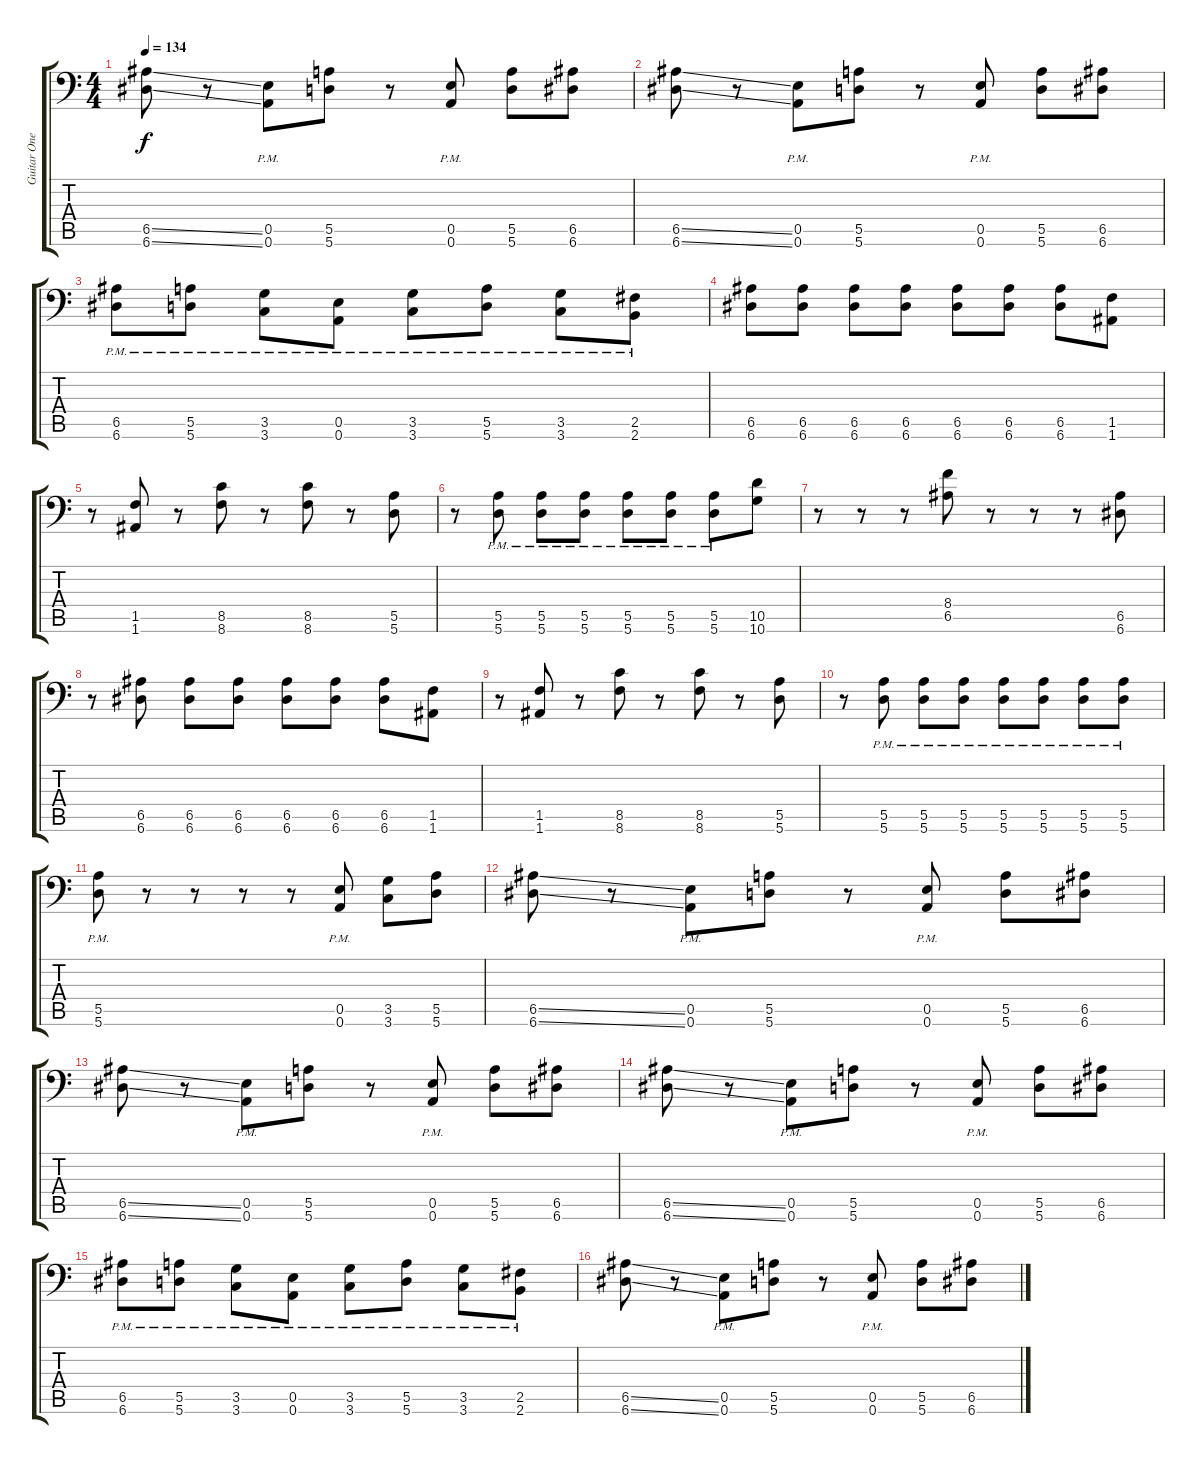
\track ("Guitar One" "Guitar One") {instrument distortionguitar}
\staff {score tabs}
\tuning (B3 Gb3 D3 A2 E2 A1) {hide}
\ts (4 4)
\tempo 134
\clef f4
\ks c
(6.5{ss} 6.6{ss}).8{dy f} r.8 (0.5{pm} 0.6{pm}).8 (5.5 5.6).8 r.8 (0.5{pm} 0.6{pm}).8 (5.5 5.6).8 (6.5 6.6).8 |
(6.5{ss} 6.6{ss}).8 r.8 (0.5{pm} 0.6{pm}).8 (5.5 5.6).8 r.8 (0.5{pm} 0.6{pm}).8 (5.5 5.6).8 (6.5 6.6).8 |
(6.5{pm} 6.6{pm}).8 (5.5{pm} 5.6{pm}).8 (3.5{pm} 3.6{pm}).8 (0.5{pm} 0.6{pm}).8 (3.5{pm} 3.6{pm}).8 (5.5{pm} 5.6{pm}).8 (3.5{pm} 3.6{pm}).8 (2.5{pm} 2.6{pm}).8 |
(6.5 6.6).8 (6.5 6.6).8 (6.5 6.6).8 (6.5 6.6).8 (6.5 6.6).8 (6.5 6.6).8 (6.5 6.6).8 (1.5 1.6).8 |
r.8 (1.5 1.6).8 r.8 (8.5 8.6).8 r.8 (8.5 8.6).8 r.8 (5.5 5.6).8 |
r.8 (5.5{pm} 5.6).8 (5.5{pm} 5.6{pm}).8 (5.5{pm} 5.6{pm}).8 (5.5{pm} 5.6{pm}).8 (5.5{pm} 5.6{pm}).8 (5.5{pm} 5.6{pm}).8 (10.5 10.6).8 |
r.8 r.8 r.8 (8.4 6.5).8 r.8 r.8 r.8 (6.5 6.6).8 |
r.8 (6.5 6.6).8 (6.5 6.6).8 (6.5 6.6).8 (6.5 6.6).8 (6.5 6.6).8 (6.5 6.6).8 (1.5 1.6).8 |
r.8 (1.5 1.6).8 r.8 (8.5 8.6).8 r.8 (8.5 8.6).8 r.8 (5.5 5.6).8 |
r.8 (5.5{pm} 5.6{pm}).8 (5.5{pm} 5.6{pm}).8 (5.5{pm} 5.6{pm}).8 (5.5{pm} 5.6{pm}).8 (5.5{pm} 5.6{pm}).8 (5.5{pm} 5.6{pm}).8 (5.5{pm} 5.6{pm}).8 |
(5.5{pm} 5.6{pm}).8 r.8 r.8 r.8 r.8 (0.5{pm} 0.6{pm}).8 (3.5 3.6).8 (5.5 5.6).8 |
(6.5{ss} 6.6{ss}).8 r.8 (0.5{pm} 0.6{pm}).8 (5.5 5.6).8 r.8 (0.5{pm} 0.6{pm}).8 (5.5 5.6).8 (6.5 6.6).8 |
(6.5{ss} 6.6{ss}).8 r.8 (0.5{pm} 0.6{pm}).8 (5.5 5.6).8 r.8 (0.5{pm} 0.6{pm}).8 (5.5 5.6).8 (6.5 6.6).8 |
(6.5{ss} 6.6{ss}).8 r.8 (0.5{pm} 0.6{pm}).8 (5.5 5.6).8 r.8 (0.5{pm} 0.6{pm}).8 (5.5 5.6).8 (6.5 6.6).8 |
(6.5{pm} 6.6{pm}).8 (5.5{pm} 5.6{pm}).8 (3.5{pm} 3.6{pm}).8 (0.5{pm} 0.6{pm}).8 (3.5{pm} 3.6{pm}).8 (5.5{pm} 5.6{pm}).8 (3.5{pm} 3.6{pm}).8 (2.5{pm} 2.6{pm}).8 |
(6.5{ss} 6.6{ss}).8 r.8 (0.5{pm} 0.6{pm}).8 (5.5 5.6).8 r.8 (0.5{pm} 0.6{pm}).8 (5.5 5.6).8 (6.5 6.6).8
